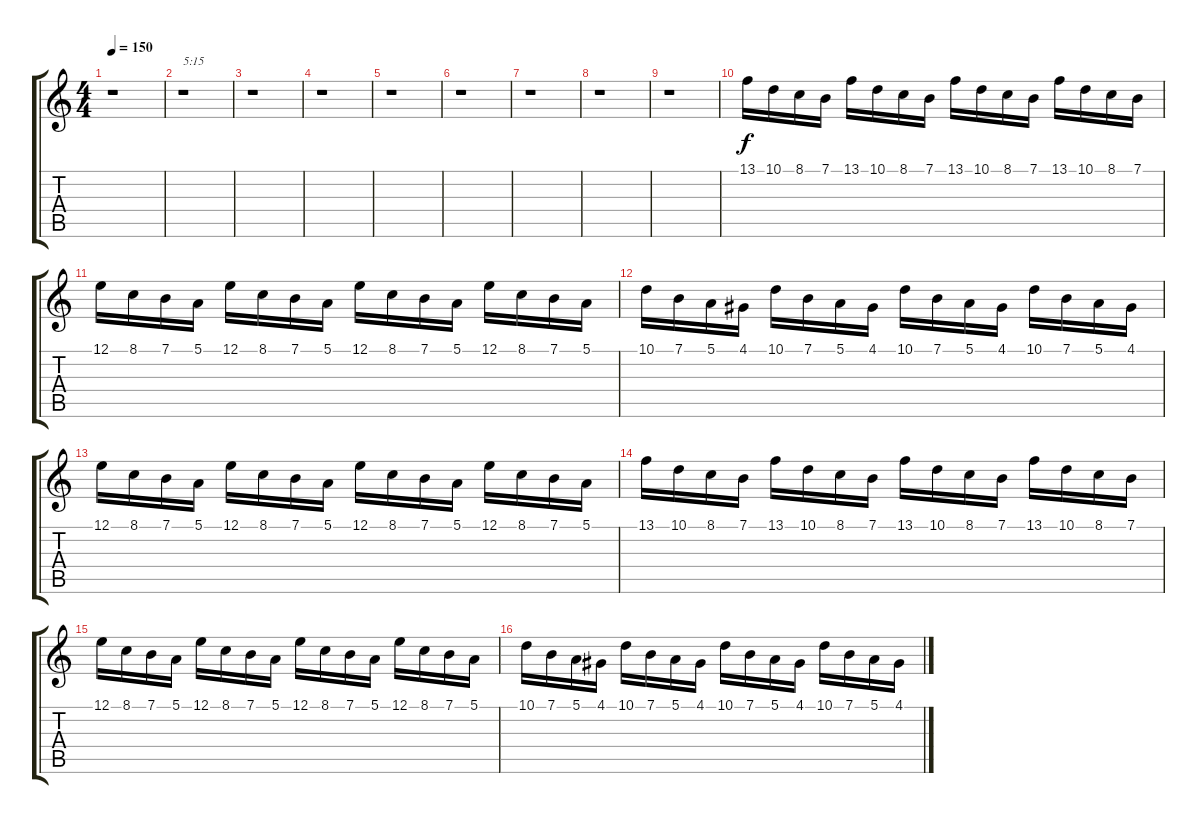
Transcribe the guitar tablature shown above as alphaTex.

\track "" {instrument clavinet}
\staff {score tabs}
\tuning (E4 B3 G3 D3 A2 E2) {hide}
\ts (4 4)
\tempo 150
\clef g2
\ks c
r.1{dy f} |
r.1{txt "5:15"} |
r.1 |
r.1 |
r.1 |
r.1 |
r.1 |
r.1 |
r.1 |
13.1.16 10.1.16 8.1.16 7.1.16 13.1.16 10.1.16 8.1.16 7.1.16 13.1.16 10.1.16 8.1.16 7.1.16 13.1.16 10.1.16 8.1.16 7.1.16 |
12.1.16 8.1.16 7.1.16 5.1.16 12.1.16 8.1.16 7.1.16 5.1.16 12.1.16 8.1.16 7.1.16 5.1.16 12.1.16 8.1.16 7.1.16 5.1.16 |
10.1.16 7.1.16 5.1.16 4.1.16 10.1.16 7.1.16 5.1.16 4.1.16 10.1.16 7.1.16 5.1.16 4.1.16 10.1.16 7.1.16 5.1.16 4.1.16 |
12.1.16 8.1.16 7.1.16 5.1.16 12.1.16 8.1.16 7.1.16 5.1.16 12.1.16 8.1.16 7.1.16 5.1.16 12.1.16 8.1.16 7.1.16 5.1.16 |
13.1.16 10.1.16 8.1.16 7.1.16 13.1.16 10.1.16 8.1.16 7.1.16 13.1.16 10.1.16 8.1.16 7.1.16 13.1.16 10.1.16 8.1.16 7.1.16 |
12.1.16 8.1.16 7.1.16 5.1.16 12.1.16 8.1.16 7.1.16 5.1.16 12.1.16 8.1.16 7.1.16 5.1.16 12.1.16 8.1.16 7.1.16 5.1.16 |
10.1.16 7.1.16 5.1.16 4.1.16 10.1.16 7.1.16 5.1.16 4.1.16 10.1.16 7.1.16 5.1.16 4.1.16 10.1.16 7.1.16 5.1.16 4.1.16
